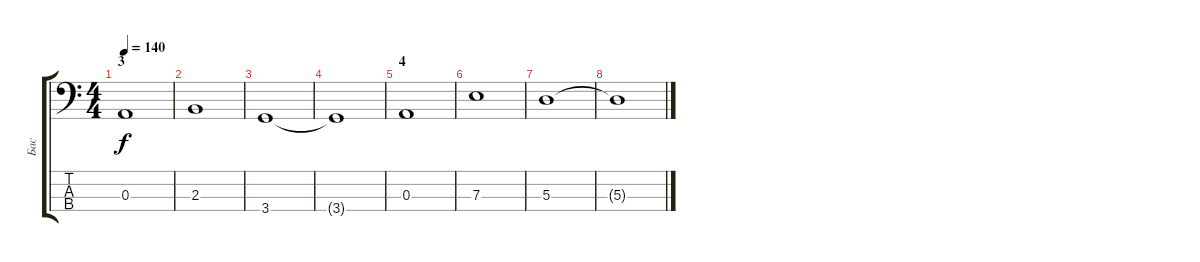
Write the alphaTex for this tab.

\track ("Бас" "Бас") {instrument electricbasspick}
\staff {score tabs}
\tuning (G2 D2 A1 E1) {hide}
\ts (4 4)
\section ("" "3")
\tempo 140
\clef f4
\ks c
0.3.1{dy f} |
2.3.1 |
3.4.1 |
3.4{t}.1 |
\section ("" "4")
0.3.1 |
7.3.1 |
5.3.1 |
5.3{t}.1
